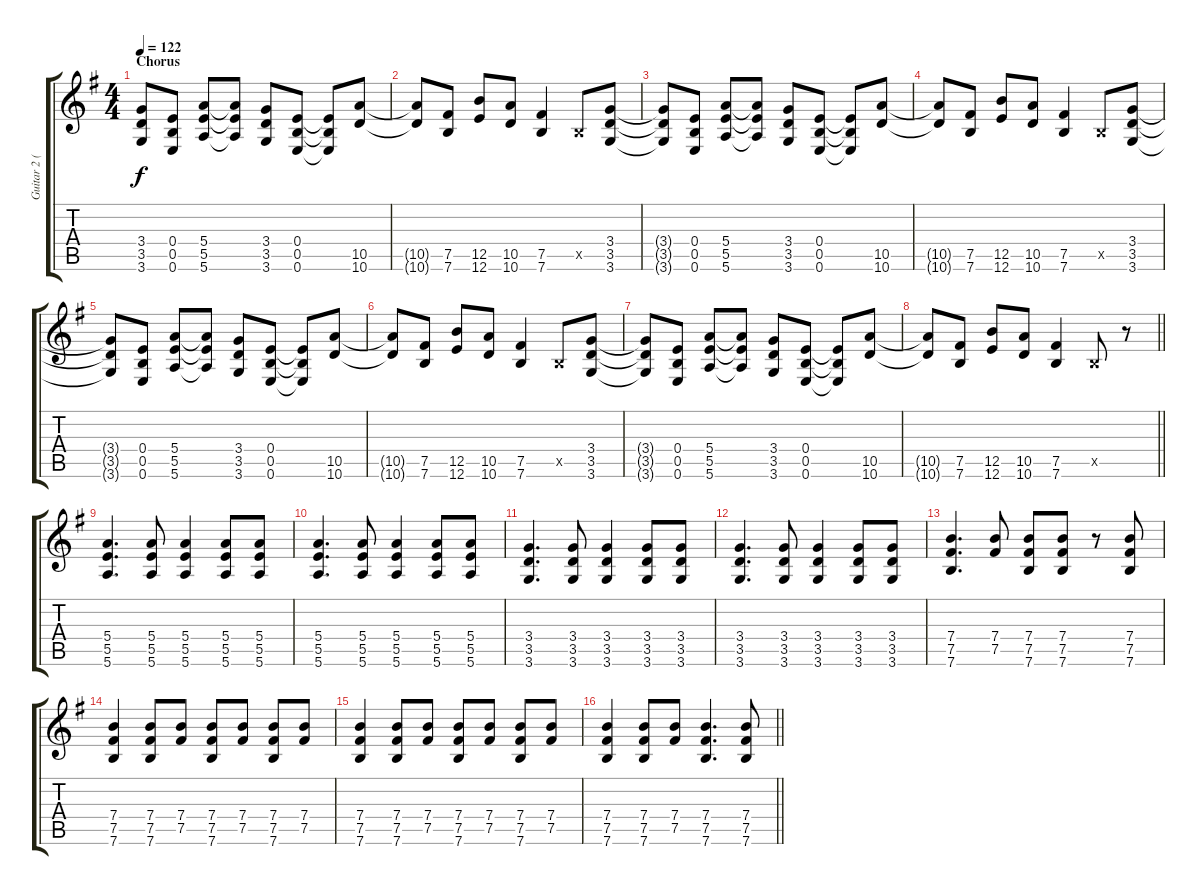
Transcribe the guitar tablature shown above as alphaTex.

\track ("Guitar 2 (Em tuning)" "Guitar 2 (") {instrument overdrivenguitar}
\staff {score tabs}
\tuning (E4 B3 G3 E3 B2 E2) {hide}
\ts (4 4)
\section ("" "Chorus")
\tempo 122
\clef g2
\ks g
(3.4{t} 3.5{t} 3.6{t}).8{dy f} (0.4 0.5 0.6).8 (5.4 5.5 5.6).8 (5.4{t} 5.5{t} 5.6{t}).8 (3.4 3.5 3.6).8 (0.4 0.5 0.6).8 (0.4{t} 0.5{t} 0.6{t}).8 (10.5 10.6).8 |
(10.5{t} 10.6{t}).8 (7.5 7.6).8 (12.5 12.6).8 (10.5 10.6).8 (7.5 7.6).4 0.5{x}.8 (3.4 3.5 3.6).8 |
(3.4{t} 3.5{t} 3.6{t}).8 (0.4 0.5 0.6).8 (5.4 5.5 5.6).8 (5.4{t} 5.5{t} 5.6{t}).8 (3.4 3.5 3.6).8 (0.4 0.5 0.6).8 (0.4{t} 0.5{t} 0.6{t}).8 (10.5 10.6).8 |
(10.5{t} 10.6{t}).8 (7.5 7.6).8 (12.5 12.6).8 (10.5 10.6).8 (7.5 7.6).4 0.5{x}.8 (3.4 3.5 3.6).8 |
(3.4{t} 3.5{t} 3.6{t}).8 (0.4 0.5 0.6).8 (5.4 5.5 5.6).8 (5.4{t} 5.5{t} 5.6{t}).8 (3.4 3.5 3.6).8 (0.4 0.5 0.6).8 (0.4{t} 0.5{t} 0.6{t}).8 (10.5 10.6).8 |
(10.5{t} 10.6{t}).8 (7.5 7.6).8 (12.5 12.6).8 (10.5 10.6).8 (7.5 7.6).4 0.5{x}.8 (3.4 3.5 3.6).8 |
(3.4{t} 3.5{t} 3.6{t}).8 (0.4 0.5 0.6).8 (5.4 5.5 5.6).8 (5.4{t} 5.5{t} 5.6{t}).8 (3.4 3.5 3.6).8 (0.4 0.5 0.6).8 (0.4{t} 0.5{t} 0.6{t}).8 (10.5 10.6).8 |
\barLineRight lightlight
(10.5{t} 10.6{t}).8 (7.5 7.6).8 (12.5 12.6).8 (10.5 10.6).8 (7.5 7.6).4 0.5{x}.8 r.8 |
(5.4 5.5 5.6).4{d} (5.4 5.5 5.6).8 (5.4 5.5 5.6).4 (5.4 5.5 5.6).8 (5.4 5.5 5.6).8 |
(5.4 5.5 5.6).4{d} (5.4 5.5 5.6).8 (5.4 5.5 5.6).4 (5.4 5.5 5.6).8 (5.4 5.5 5.6).8 |
(3.4 3.5 3.6).4{d} (3.4 3.5 3.6).8 (3.4 3.5 3.6).4 (3.4 3.5 3.6).8 (3.4 3.5 3.6).8 |
(3.4 3.5 3.6).4{d} (3.4 3.5 3.6).8 (3.4 3.5 3.6).4 (3.4 3.5 3.6).8 (3.4 3.5 3.6).8 |
(7.4 7.5 7.6).4{d} (7.4 7.5).8 (7.4 7.5 7.6).8 (7.4 7.5 7.6).8 r.8 (7.4 7.5 7.6).8 |
(7.4 7.5 7.6).4 (7.4 7.5 7.6).8 (7.4 7.5).8 (7.4 7.5 7.6).8 (7.4 7.5).8 (7.4 7.5 7.6).8 (7.4 7.5).8 |
(7.4 7.5 7.6).4 (7.4 7.5 7.6).8 (7.4 7.5).8 (7.4 7.5 7.6).8 (7.4 7.5).8 (7.4 7.5 7.6).8 (7.4 7.5).8 |
\barLineRight lightlight
(7.4 7.5 7.6).4 (7.4 7.5 7.6).8 (7.4 7.5).8 (7.4 7.5 7.6).4{d} (7.4 7.5 7.6).8
